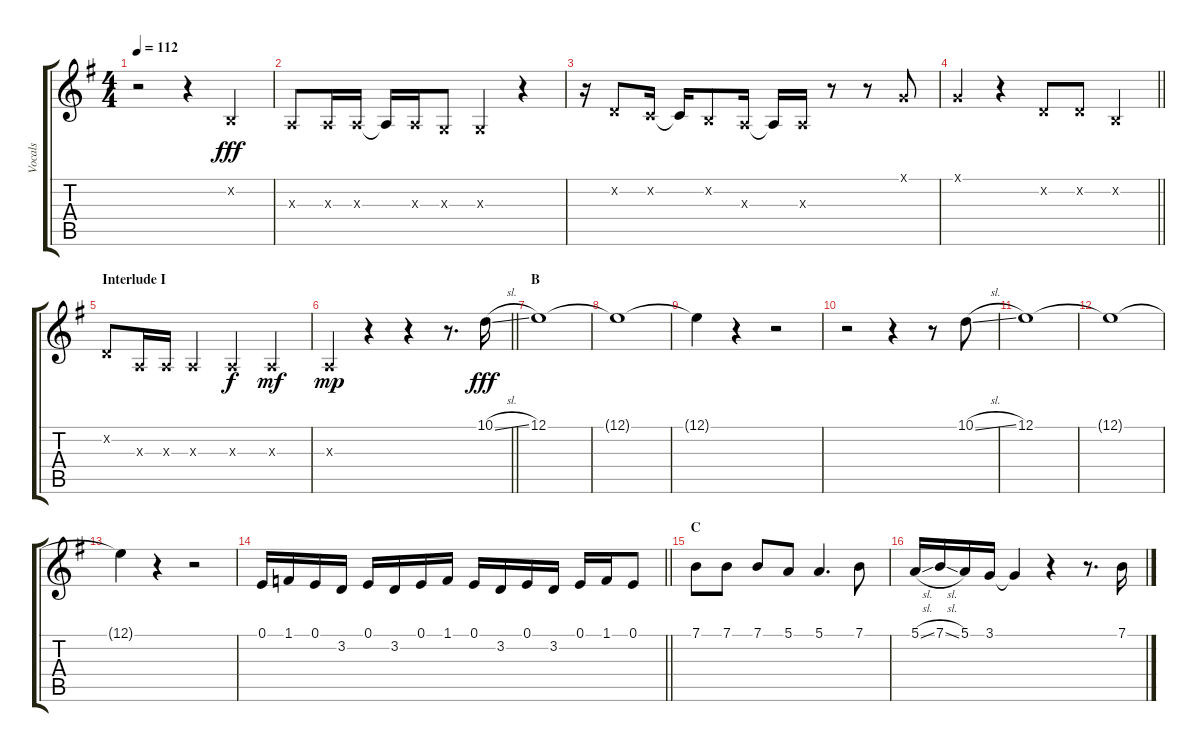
\track ("Vocals" "Vocals") {instrument voiceoohs}
\staff {score tabs}
\tuning (E4 B3 G3 D3 A2 E2) {hide}
\ts (4 4)
\tempo 112
\clef g2
\ks g
r.2{dy fff} r.4 0.2{x}.4 |
2.3{x}.8 2.3{x}.16 2.3{x}.16 2.3{t}.16 2.3{x}.16 0.3{x}.8 0.3{x}.4 r.4 |
r.16 3.2{x}.8 1.2{x}.16 1.2{t}.16 0.2{x}.8 2.3{x}.16 2.3{t}.16 2.3{x}.16 r.8 r.8 3.1{x}.8 |
\barLineRight lightlight
3.1{x}.4 r.4 3.2{x}.8 3.2{x}.8 0.2{x}.4 |
\section ("" "Interlude I")
3.2{x}.8 2.3{x}.16 2.3{x}.16 2.3{x}.4 2.3{x}.4{dy f} 2.3{x}.4{dy mf} |
\barLineRight lightlight
2.3{x}.4{dy mp} r.4 r.4 r.8{d} 10.1{sl}.16{dy fff} |
\section ("" "B")
12.1.1 |
12.1{t}.1 |
12.1{t}.4 r.4 r.2 |
r.2 r.4 r.8 10.1{sl}.8 |
12.1.1 |
12.1{t}.1 |
12.1{t}.4 r.4 r.2 |
\barLineRight lightlight
0.1.16 1.1.16 0.1.16 3.2.16 0.1.16 3.2.16 0.1.16 1.1.16 0.1.16 3.2.16 0.1.16 3.2.16 0.1.16 1.1.16 0.1.8 |
\section ("" "C")
7.1.8 7.1.8 7.1.8 5.1.8 5.1.4{d} 7.1.8 |
5.1{sl}.16 7.1{sl}.16 5.1.16 3.1.16 3.1{t}.4 r.4 r.8{d} 7.1.16
